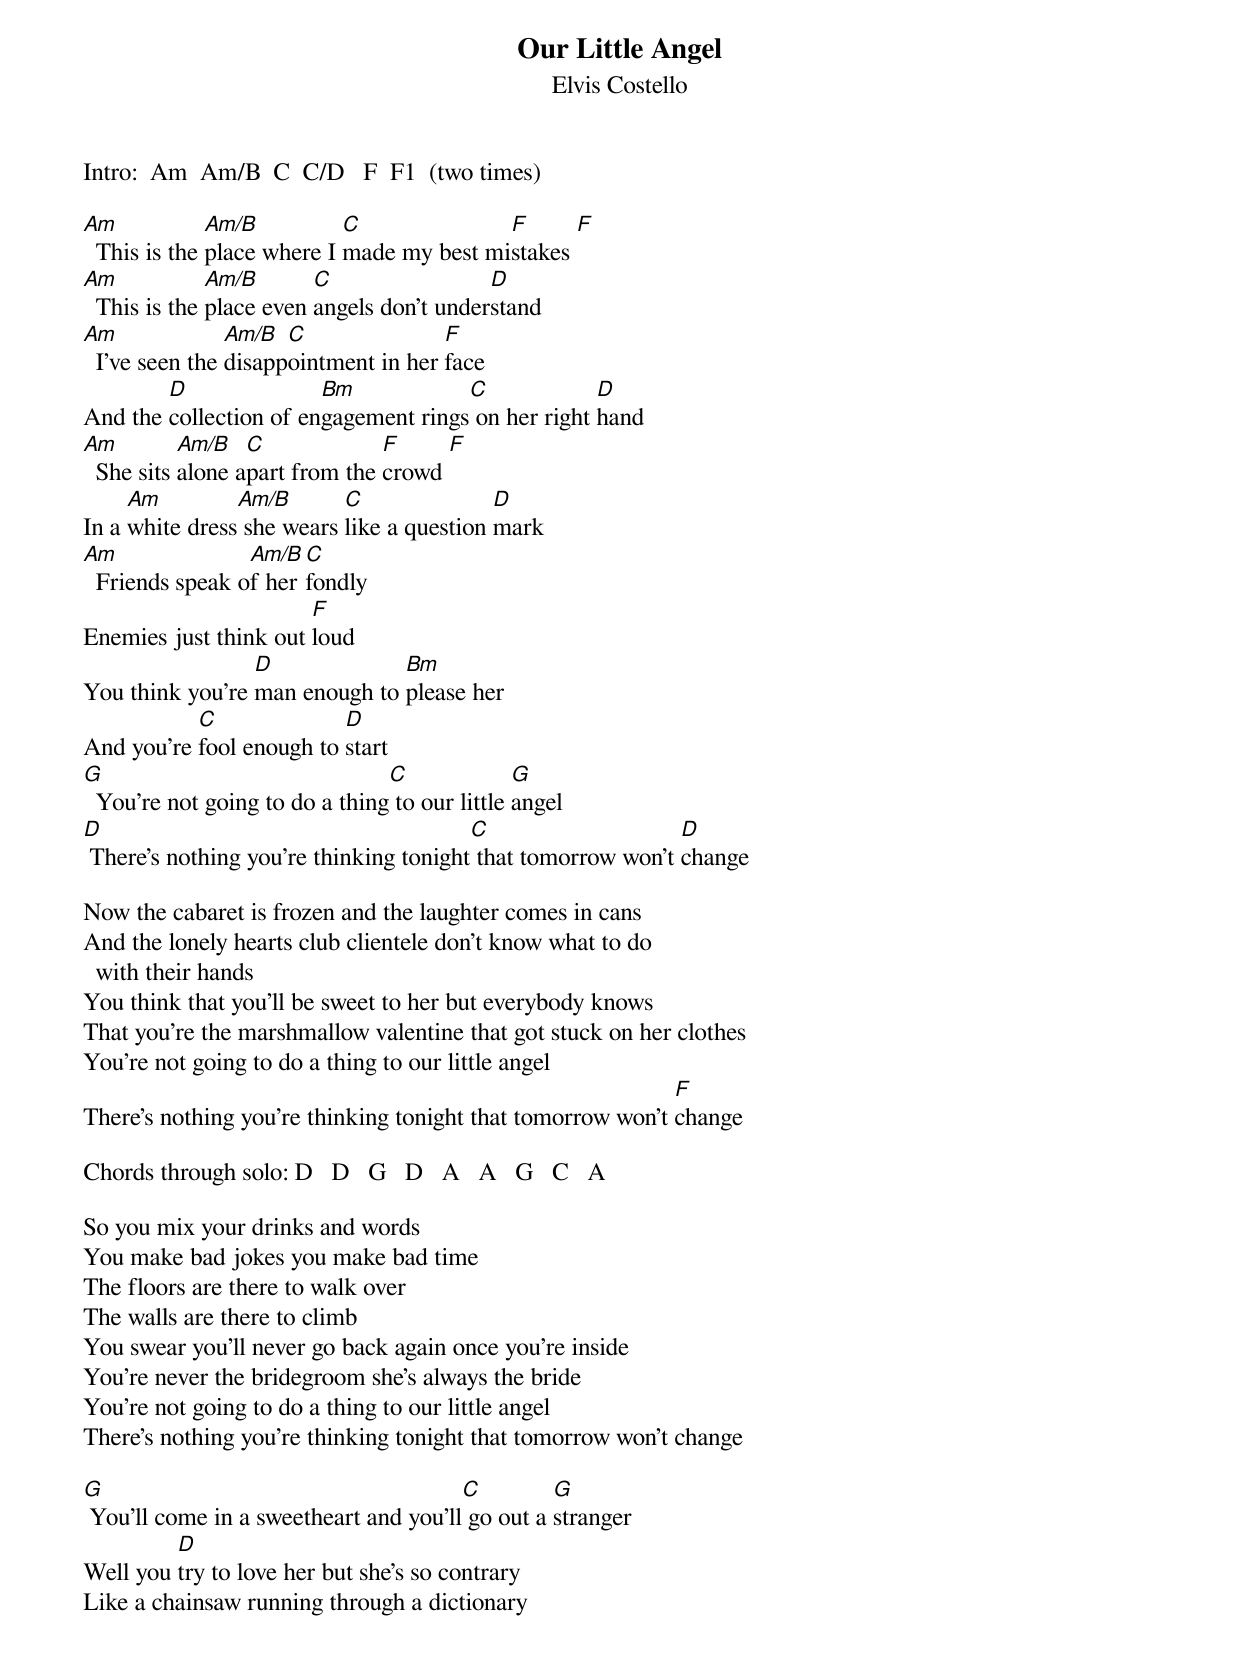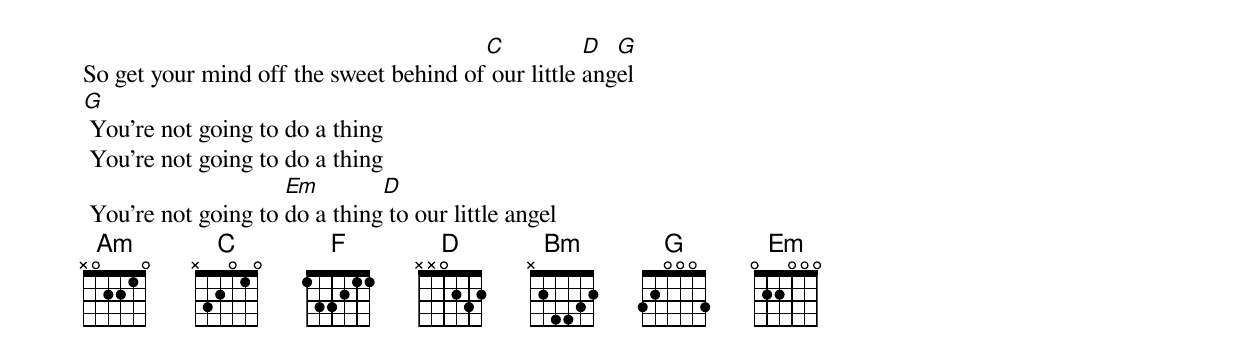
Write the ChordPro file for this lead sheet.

{t:Our Little Angel}
{st:Elvis Costello}
Intro:  Am  Am/B  C  C/D   F  F1  (two times)

[Am]  This is the [Am/B]place where I [C]made my best mi[F]stakes [F]
[Am]  This is the [Am/B]place even [C]angels don't under[D]stand
[Am]  I've seen the [Am/B]disapp[C]ointment in her [F]face
And the [D]collection of en[Bm]gagement rings[C] on her right [D]hand
[Am]  She sits [Am/B]alone a[C]part from the [F]crowd [F]
In a [Am]white dress[Am/B] she wears [C]like a question [D]mark
[Am]  Friends speak o[Am/B]f her [C]fondly
Enemies just think out [F]loud
You think you're [D]man enough to [Bm]please her
And you're [C]fool enough to [D]start
[G]  You're not going to do a thing[C] to our little [G]angel
[D] There's nothing you're thinking tonight[C] that tomorrow won't [D]change

Now the cabaret is frozen and the laughter comes in cans
And the lonely hearts club clientele don't know what to do
  with their hands
You think that you'll be sweet to her but everybody knows
That you're the marshmallow valentine that got stuck on her clothes
You're not going to do a thing to our little angel
There's nothing you're thinking tonight that tomorrow won't [F]change

Chords through solo: D   D   G   D   A   A   G   C   A

So you mix your drinks and words
You make bad jokes you make bad time
The floors are there to walk over
The walls are there to climb
You swear you'll never go back again once you're inside
You're never the bridegroom she's always the bride
You're not going to do a thing to our little angel
There's nothing you're thinking tonight that tomorrow won't change

[G] You'll come in a sweetheart and you'll[C] go out a [G]stranger
Well you [D]try to love her but she's so contrary
Like a chainsaw running through a dictionary
So get your mind off the sweet behind of[C] our little [D]ang[G]el
[G] You're not going to do a thing
 You're not going to do a thing
 You're not going to [Em]do a thing[D] to our little angel
